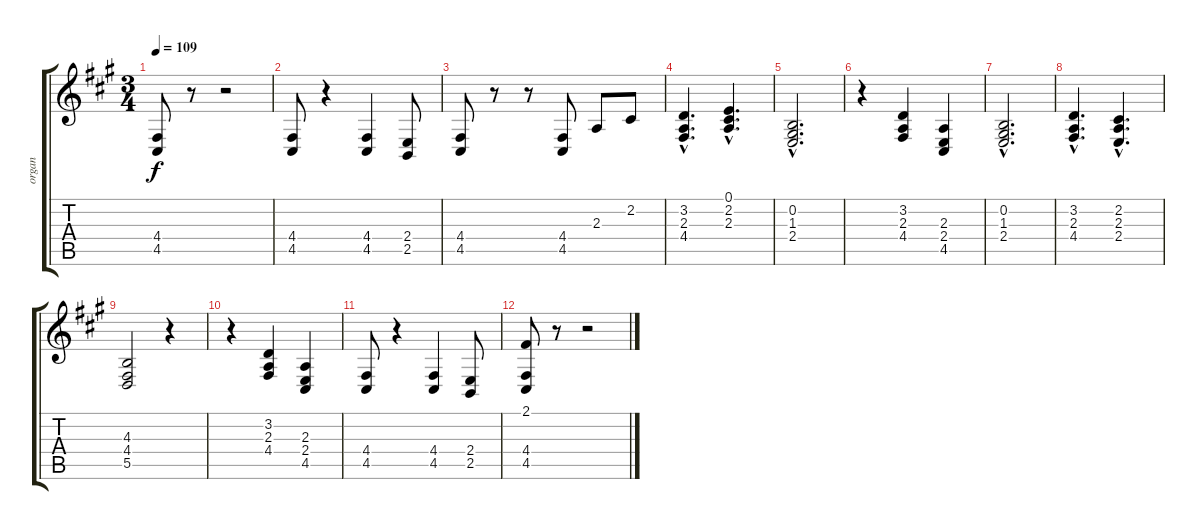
\track ("organ" "organ") {instrument rockorgan}
\staff {score tabs}
\tuning (E4 B3 G3 D3 A2 E2) {hide}
\ts (3 4)
\tempo 109
\clef g2
\ks a
(4.4 4.5).8{dy f} r.8 r.2 |
(4.4 4.5).8 r.4 (4.4 4.5).4 (2.4 2.5).8 |
(4.4 4.5).8 r.8 r.8 (4.4 4.5).8 2.3.8 2.2.8 |
(3.2{hac} 2.3{hac} 4.4{hac}).4{d} (0.1{hac} 2.2{hac} 2.3{hac}).4{d} |
(0.2{hac} 1.3{hac} 2.4{hac}).2{d} |
r.4 (3.2 2.3 4.4).4 (2.3 2.4 4.5).4 |
(0.2{hac} 1.3{hac} 2.4{hac}).2{d} |
(3.2{hac} 2.3{hac} 4.4{hac}).4{d} (2.2{hac} 2.3{hac} 2.4{hac}).4{d} |
(4.3 4.4 5.5).2 r.4 |
r.4 (3.2 2.3 4.4).4 (2.3 2.4 4.5).4 |
(4.4 4.5).8 r.4 (4.4 4.5).4 (2.4 2.5).8 |
(2.1 4.4 4.5).8 r.8 r.2
